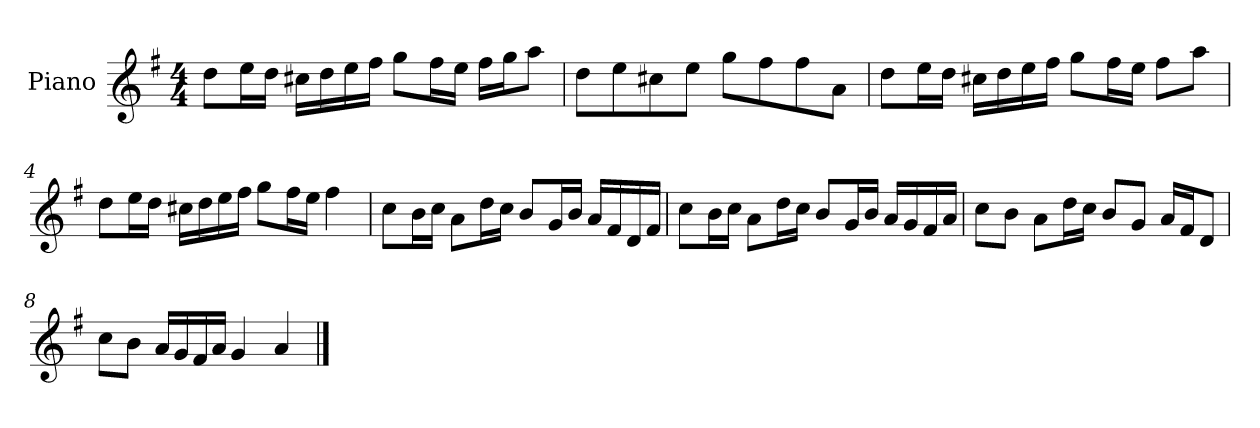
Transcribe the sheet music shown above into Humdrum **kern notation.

**kern
*part1
*staff1
*I"Piano
*I'P-no
*clefG2
*k[f#]
*M4/4
*MM90
=1
8dd\L
16ee\L
16dd\JJ
16cc#X\LL
16dd\
16ee\
16ff#\JJ
8gg\L
16ff#\L
16ee\JJ
16ff#\LL
16gg\J
8aa\J
=2
8dd\L
8ee\
8cc#X\
8ee\J
8gg\L
8ff#\
8ff#\
8a\J
=3
8dd\L
16ee\L
16dd\JJ
16cc#X\LL
16dd\
16ee\
16ff#\JJ
8gg\L
16ff#\L
16ee\JJ
8ff#\L
8aa\J
!!LO:LB:g=z
=4
8dd\L
16ee\L
16dd\JJ
16cc#X\LL
16dd\
16ee\
16ff#\JJ
8gg\L
16ff#\L
16ee\JJ
4ff#\
=5
8cc\L
16b\L
16cc\JJ
8a\L
16dd\L
16cc\JJ
8b/L
16g/L
16b/JJ
16a/LL
16f#/
16d/
16f#/JJ
=6
8cc\L
16b\L
16cc\JJ
8a\L
16dd\L
16cc\JJ
8b/L
16g/L
16b/JJ
16a/LL
16g/
16f#/
16a/JJ
!!LO:LB:g=z
=7
8cc\L
8b\J
8a\L
16dd\L
16cc\JJ
8b/L
8g/J
16a/LL
16f#/J
8d/J
=8
8cc\L
8b\J
16a/LL
16g/
16f#/
16a/JJ
4g/
4a/
==
*-
